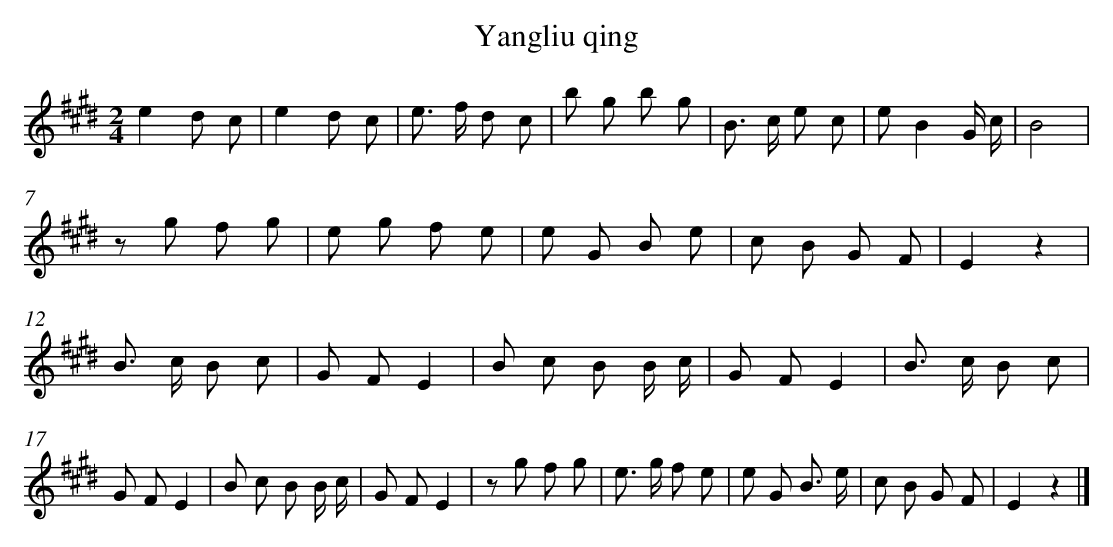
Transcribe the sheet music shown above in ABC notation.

X:1
T: Yangliu qing
L: 1/8
M: 2/4
K: E
e2d c [I:setbarnb 1]|
e2d c |
e> f d c |
b g b g |
B> c e c |
eB2G/ c/ |
B4 |
z g f g |
e g f e |
e G B e |
c B G F |
E2z2 |
B> c B c |
G FE2 |
B c B B/ c/ |
G FE2 |
B> c B c |
G FE2 |
B c B B/ c/ |
G FE2 |
z g f g |
e> g f e |
e G B3/ e/ |
c B G F |
E2z2 |]
